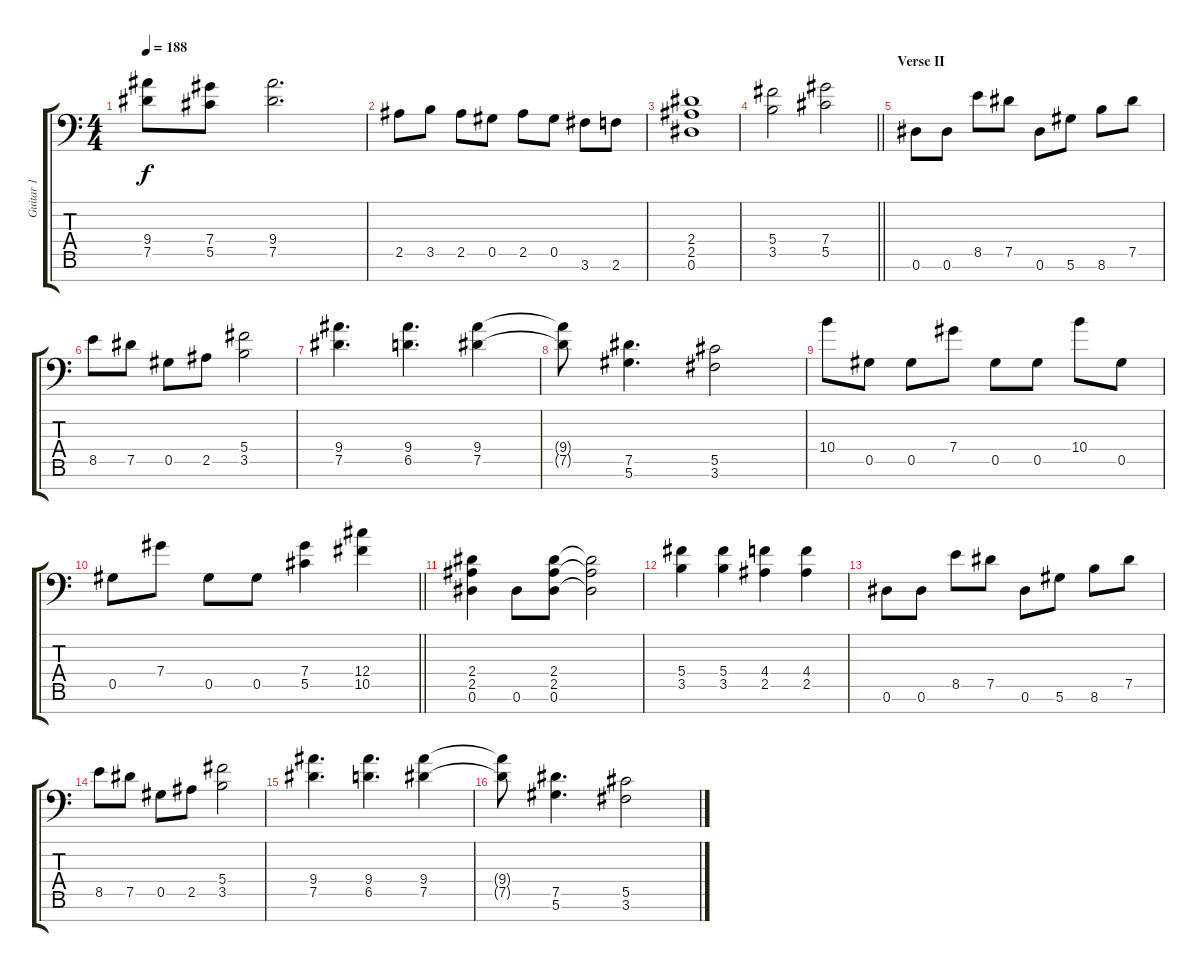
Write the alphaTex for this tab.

\track ("Guitar 1" "Guitar 1") {instrument distortionguitar}
\staff {score tabs}
\tuning (Eb4 Bb3 Gb3 Db3 Ab2 Eb2 Bb1) {hide}
\ts (4 4)
\tempo 188
\clef f4
\ks c
(9.4 7.5).8{dy f} (7.4 5.5).8 (9.4 7.5).2{d} |
2.5.8 3.5.8 2.5.8 0.5.8 2.5.8 0.5.8 3.6.8 2.6.8 |
(2.4 2.5 0.6).1 |
\barLineRight lightlight
(5.4 3.5).2 (7.4 5.5).2 |
\section ("" "Verse II")
0.6.8 0.6.8 8.5.8 7.5.8 0.6.8 5.6.8 8.6.8 7.5.8 |
8.5.8 7.5.8 0.5.8 2.5.8 (5.4 3.5).2 |
(9.4 7.5).4{d} (9.4 6.5).4{d} (9.4 7.5).4 |
(9.4{t} 7.5{t}).8 (7.5 5.6).4{d} (5.5 3.6).2 |
10.4.8 0.5.8 0.5.8 7.4.8 0.5.8 0.5.8 10.4.8 0.5.8 |
\barLineRight lightlight
0.5.8 7.4.8 0.5.8 0.5.8 (7.4 5.5).4 (12.4 10.5).4 |
(2.4 2.5 0.6).4 0.6.8 (2.4 2.5 0.6).8 (2.4{t} 2.5{t} 0.6{t}).2 |
(5.4 3.5).4 (5.4 3.5).4 (4.4 2.5).4 (4.4 2.5).4 |
0.6.8 0.6.8 8.5.8 7.5.8 0.6.8 5.6.8 8.6.8 7.5.8 |
8.5.8 7.5.8 0.5.8 2.5.8 (5.4 3.5).2 |
(9.4 7.5).4{d} (9.4 6.5).4{d} (9.4 7.5).4 |
(9.4{t} 7.5{t}).8 (7.5 5.6).4{d} (5.5 3.6).2
